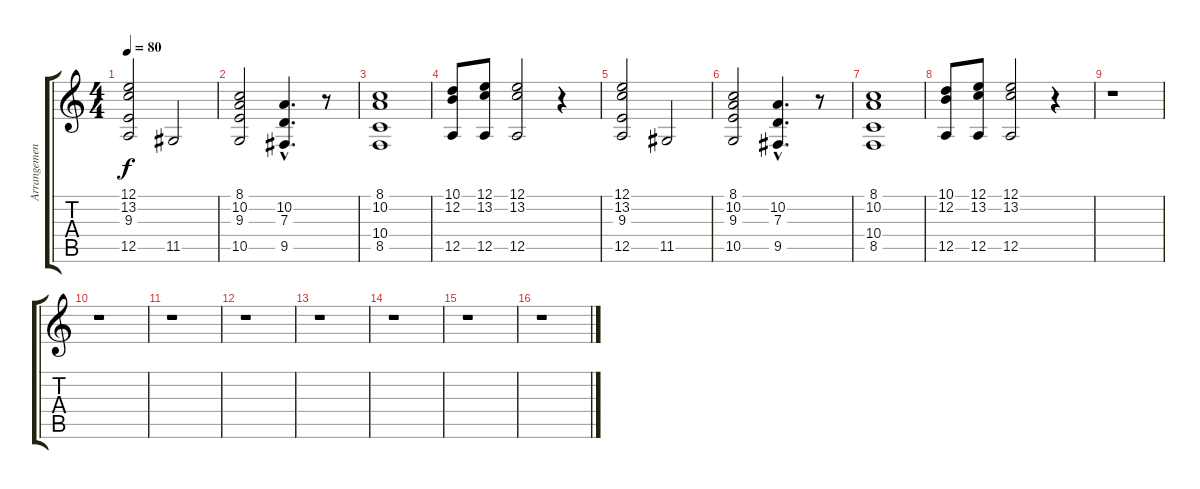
\track ("Arrangement flutes" "Arrangemen") {instrument panflute}
\staff {score tabs}
\tuning (E4 B3 G3 D3 A2 E2) {hide}
\ts (4 4)
\tempo 80
\clef g2
\ks c
(12.1 13.2 9.3 12.5).2{dy f} 11.5.2 |
(8.1 10.2 9.3 10.5).2 (10.2{hac} 7.3{hac} 9.5{hac}).4{d} r.8 |
(8.1 10.2 10.4 8.5).1 |
(10.1 12.2 12.5).8 (12.1 13.2 12.5).8 (12.1 13.2 12.5).2 r.4 |
(12.1 13.2 9.3 12.5).2 11.5.2 |
(8.1 10.2 9.3 10.5).2 (10.2{hac} 7.3{hac} 9.5{hac}).4{d} r.8 |
(8.1 10.2 10.4 8.5).1 |
(10.1 12.2 12.5).8 (12.1 13.2 12.5).8 (12.1 13.2 12.5).2 r.4 |
r.1 |
r.1 |
r.1 |
r.1 |
r.1 |
r.1 |
r.1 |
r.1
